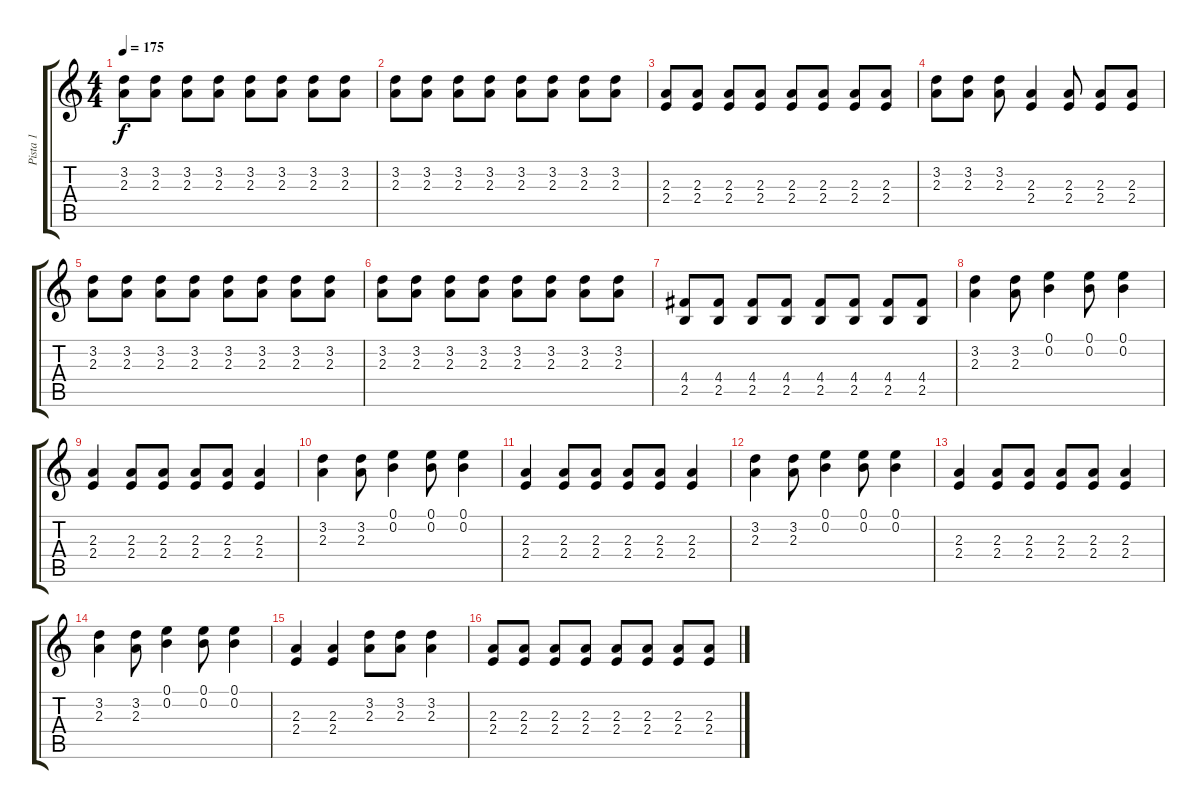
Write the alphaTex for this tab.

\track ("Pista 1" "Pista 1") {instrument distortionguitar}
\staff {score tabs}
\tuning (E4 B3 G3 D3 A2 E2) {hide}
\ts (4 4)
\tempo 175
\clef g2
\ks c
(3.2 2.3).8{dy f} (3.2 2.3).8 (3.2 2.3).8 (3.2 2.3).8 (3.2 2.3).8 (3.2 2.3).8 (3.2 2.3).8 (3.2 2.3).8 |
(3.2 2.3).8 (3.2 2.3).8 (3.2 2.3).8 (3.2 2.3).8 (3.2 2.3).8 (3.2 2.3).8 (3.2 2.3).8 (3.2 2.3).8 |
(2.3 2.4).8 (2.3 2.4).8 (2.3 2.4).8 (2.3 2.4).8 (2.3 2.4).8 (2.3 2.4).8 (2.3 2.4).8 (2.3 2.4).8 |
(3.2 2.3).8 (3.2 2.3).8 (3.2 2.3).8 (2.3 2.4).4 (2.3 2.4).8 (2.3 2.4).8 (2.3 2.4).8 |
(3.2 2.3).8 (3.2 2.3).8 (3.2 2.3).8 (3.2 2.3).8 (3.2 2.3).8 (3.2 2.3).8 (3.2 2.3).8 (3.2 2.3).8 |
(3.2 2.3).8 (3.2 2.3).8 (3.2 2.3).8 (3.2 2.3).8 (3.2 2.3).8 (3.2 2.3).8 (3.2 2.3).8 (3.2 2.3).8 |
(4.4 2.5).8 (4.4 2.5).8 (4.4 2.5).8 (4.4 2.5).8 (4.4 2.5).8 (4.4 2.5).8 (4.4 2.5).8 (4.4 2.5).8 |
(3.2 2.3).4 (3.2 2.3).8 (0.1 0.2).4 (0.1 0.2).8 (0.1 0.2).4 |
(2.3 2.4).4 (2.3 2.4).8 (2.3 2.4).8 (2.3 2.4).8 (2.3 2.4).8 (2.3 2.4).4 |
(3.2 2.3).4 (3.2 2.3).8 (0.1 0.2).4 (0.1 0.2).8 (0.1 0.2).4 |
(2.3 2.4).4 (2.3 2.4).8 (2.3 2.4).8 (2.3 2.4).8 (2.3 2.4).8 (2.3 2.4).4 |
(3.2 2.3).4 (3.2 2.3).8 (0.1 0.2).4 (0.1 0.2).8 (0.1 0.2).4 |
(2.3 2.4).4 (2.3 2.4).8 (2.3 2.4).8 (2.3 2.4).8 (2.3 2.4).8 (2.3 2.4).4 |
(3.2 2.3).4 (3.2 2.3).8 (0.1 0.2).4 (0.1 0.2).8 (0.1 0.2).4 |
(2.3 2.4).4 (2.3 2.4).4 (3.2 2.3).8 (3.2 2.3).8 (3.2 2.3).4 |
(2.3 2.4).8 (2.3 2.4).8 (2.3 2.4).8 (2.3 2.4).8 (2.3 2.4).8 (2.3 2.4).8 (2.3 2.4).8 (2.3 2.4).8
